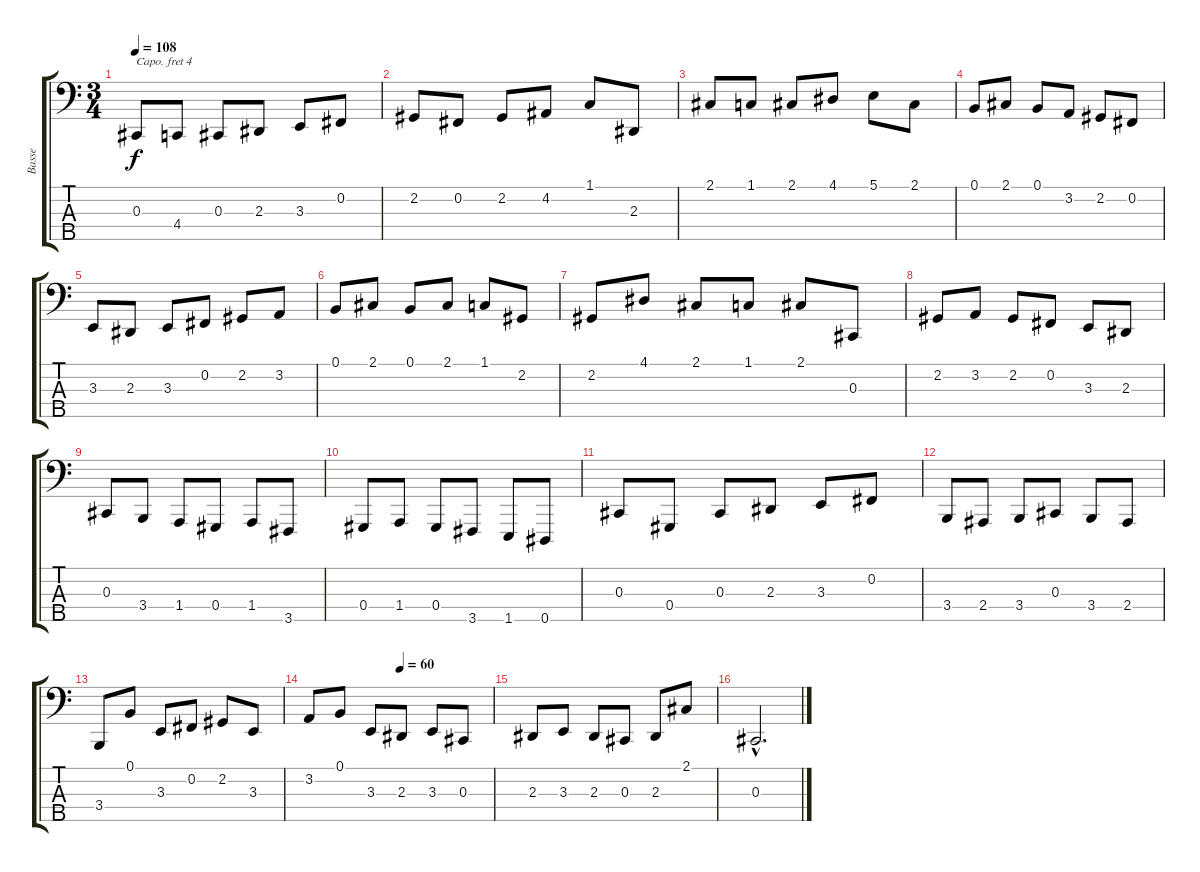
\track ("Basse" "Basse") {instrument cello}
\staff {score tabs}
\capo 4
\tuning (G2 D2 A1 E1 B0) {hide}
\ts (3 4)
\tempo 108
\clef f4
\ks c
0.3.8{dy f} 4.4.8 0.3.8 2.3.8 3.3.8 0.2.8 |
2.2.8 0.2.8 2.2.8 4.2.8 1.1.8 2.3.8 |
2.1.8 1.1.8 2.1.8 4.1.8 5.1.8 2.1.8 |
0.1.8 2.1.8 0.1.8 3.2.8 2.2.8 0.2.8 |
3.3.8 2.3.8 3.3.8 0.2.8 2.2.8 3.2.8 |
0.1.8 2.1.8 0.1.8 2.1.8 1.1.8 2.2.8 |
2.2.8 4.1.8 2.1.8 1.1.8 2.1.8 0.3.8 |
2.2.8 3.2.8 2.2.8 0.2.8 3.3.8 2.3.8 |
0.3.8 3.4.8 1.4.8 0.4.8 1.4.8 3.5.8 |
0.4.8 1.4.8 0.4.8 3.5.8 1.5.8 0.5.8 |
0.3.8 0.4.8 0.3.8 2.3.8 3.3.8 0.2.8 |
3.4.8 2.4.8 3.4.8 0.3.8 3.4.8 2.4.8 |
3.4.8 0.1.8 3.3.8 0.2.8 2.2.8 3.3.8 |
\tempo (60 0.5)
3.2.8 0.1.8 3.3.8 2.3.8 3.3.8 0.3.8 |
2.3.8 3.3.8 2.3.8 0.3.8 2.3.8 2.1.8 |
0.3{hac}.2{d}
